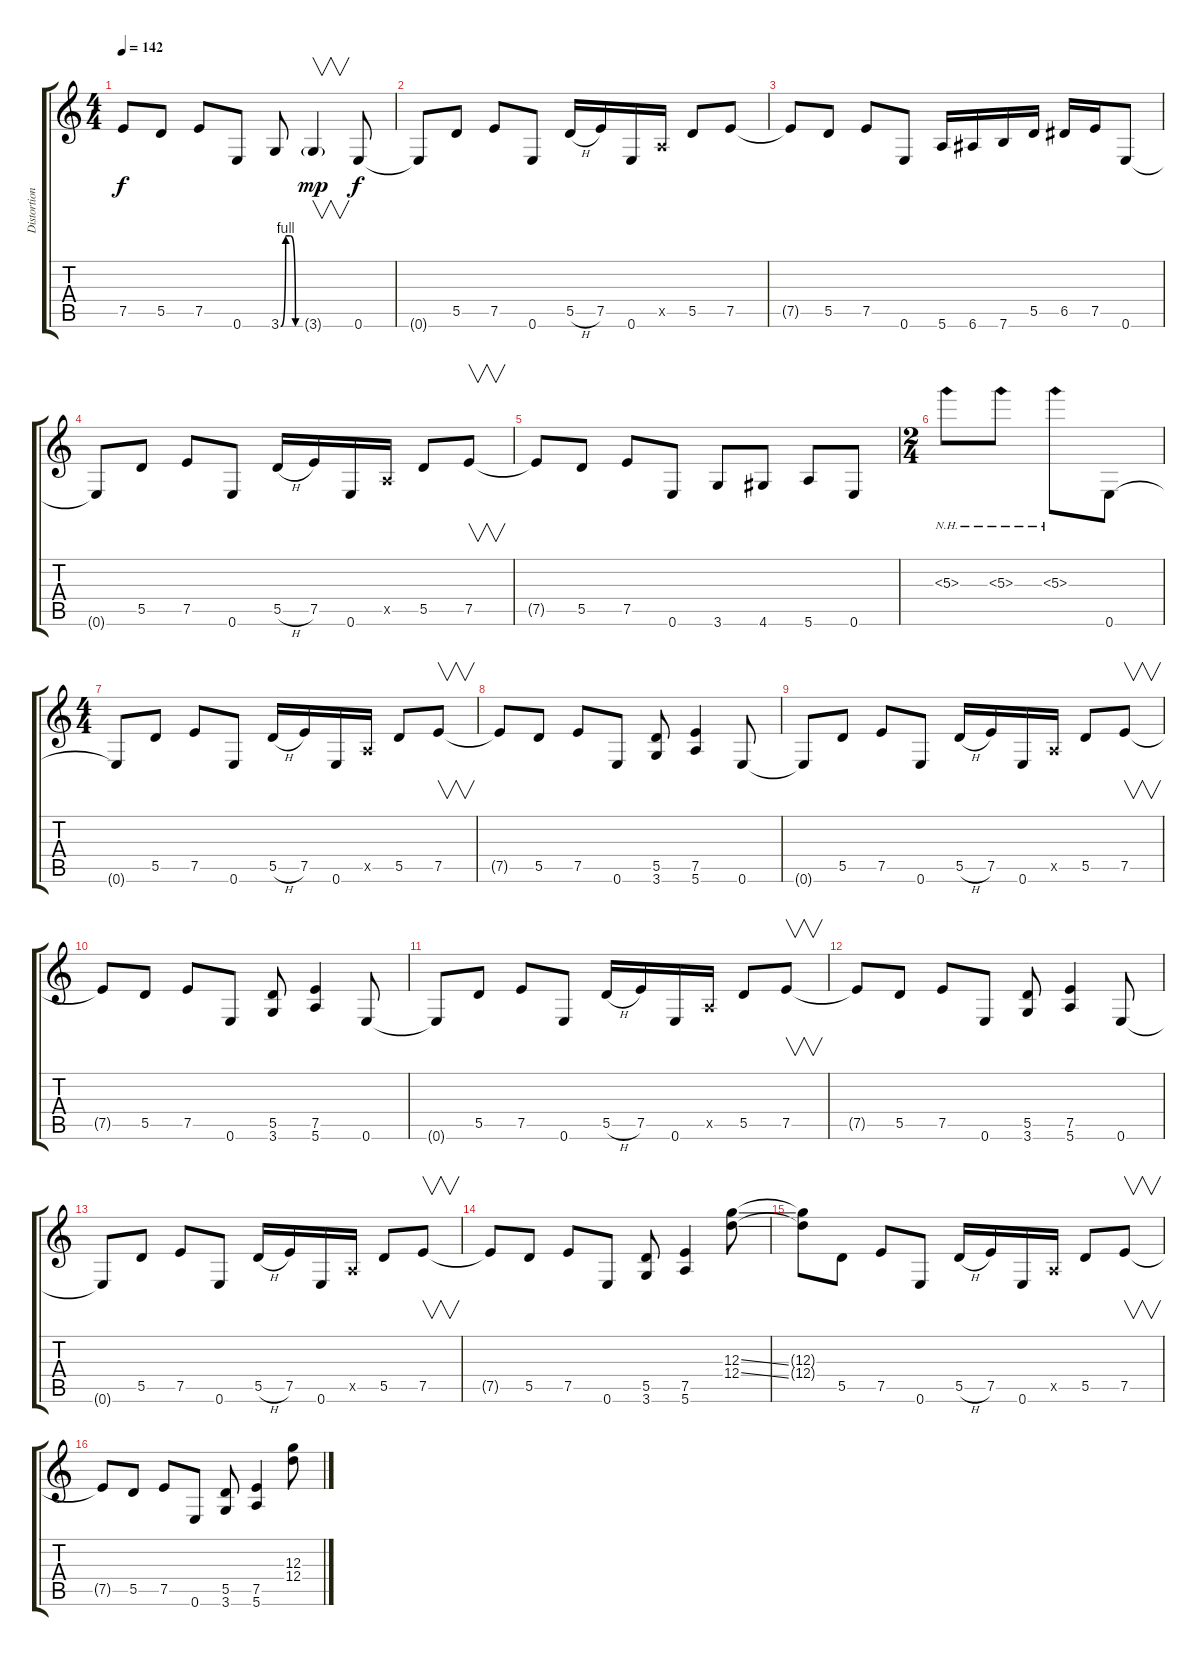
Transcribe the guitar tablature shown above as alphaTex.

\track ("Distortion Guitar" "Distortion") {instrument distortionguitar}
\staff {score tabs}
\tuning (E4 B3 G3 D3 A2 E2) {hide}
\ts (4 4)
\tempo 142
\clef g2
\ks c
7.5{t}.8{dy f} 5.5.8 7.5.8 0.6.8 3.6{be (custom 0 0 15 4 30 4 45 0 60 0)}.8 3.6{g}.4{v dy mp} 0.6.8{dy f} |
0.6{t}.8 5.5.8 7.5.8 0.6.8 5.5{h}.16 7.5.16 0.6.16 0.5{x}.16 5.5.8 7.5.8 |
7.5{t}.8 5.5.8 7.5.8 0.6.8 5.6.16 6.6.16 7.6.16 5.5.16 6.5.16 7.5.16 0.6.8 |
0.6{t}.8 5.5.8 7.5.8 0.6.8 5.5{h}.16 7.5.16 0.6.16 0.5{x}.16 5.5.8 7.5.8{v} |
7.5{t}.8 5.5.8 7.5.8 0.6.8 3.6.8 4.6.8 5.6.8 0.6.8 |
\ts (2 4)
5.3{nh}.8 5.3{nh}.8 5.3{nh}.8 0.6.8 |
\ts (4 4)
0.6{t}.8 5.5.8 7.5.8 0.6.8 5.5{h}.16 7.5.16 0.6.16 0.5{x}.16 5.5.8 7.5.8{v} |
7.5{t}.8 5.5.8 7.5.8 0.6.8 (5.5 3.6).8 (7.5 5.6).4 0.6.8 |
0.6{t}.8 5.5.8 7.5.8 0.6.8 5.5{h}.16 7.5.16 0.6.16 0.5{x}.16 5.5.8 7.5.8{v} |
7.5{t}.8 5.5.8 7.5.8 0.6.8 (5.5 3.6).8 (7.5 5.6).4 0.6.8 |
0.6{t}.8 5.5.8 7.5.8 0.6.8 5.5{h}.16 7.5.16 0.6.16 0.5{x}.16 5.5.8 7.5.8{v} |
7.5{t}.8 5.5.8 7.5.8 0.6.8 (5.5 3.6).8 (7.5 5.6).4 0.6.8 |
0.6{t}.8 5.5.8 7.5.8 0.6.8 5.5{h}.16 7.5.16 0.6.16 0.5{x}.16 5.5.8 7.5.8{v} |
7.5{t}.8 5.5.8 7.5.8 0.6.8 (5.5 3.6).8 (7.5 5.6).4 (12.3{ss} 12.4{ss}).8 |
(12.3{t} 12.4{t}).8 5.5.8 7.5.8 0.6.8 5.5{h}.16 7.5.16 0.6.16 0.5{x}.16 5.5.8 7.5.8{v} |
7.5{t}.8 5.5.8 7.5.8 0.6.8 (5.5 3.6).8 (7.5 5.6).4 (12.3{ss} 12.4{ss}).8
